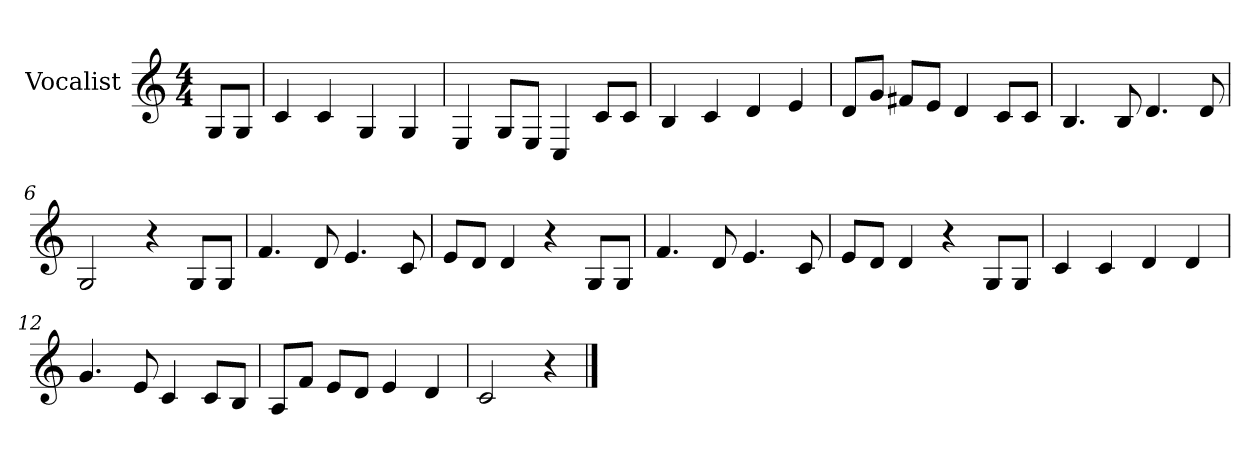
**kern
*part1
*staff1
*I"Vocalist
*k[]
*C:
*M4/4
=
8GL
8GJ
=1
4c
4c
4G
4G
=2
4E
8GL
8EJ
4C
8cL
8cJ
=3
4B
4c
4d
4e
=4
8dL
8gJ
8f#XL
8eJ
4d
8cL
8cJ
=5
4.B
8B
4.d
8d
=6
2G
4r
8GL
8GJ
=7
4.f
8d
4.e
8c
=8
8eL
8dJ
4d
4r
8GL
8GJ
=9
4.f
8d
4.e
8c
=10
8eL
8dJ
4d
4r
8GL
8GJ
=11
4c
4c
4d
4d
=12
4.g
8e
4c
8cL
8BJ
=13
8AL
8fJ
8eL
8dJ
4e
4d
=14
2c
4r
==
*-
